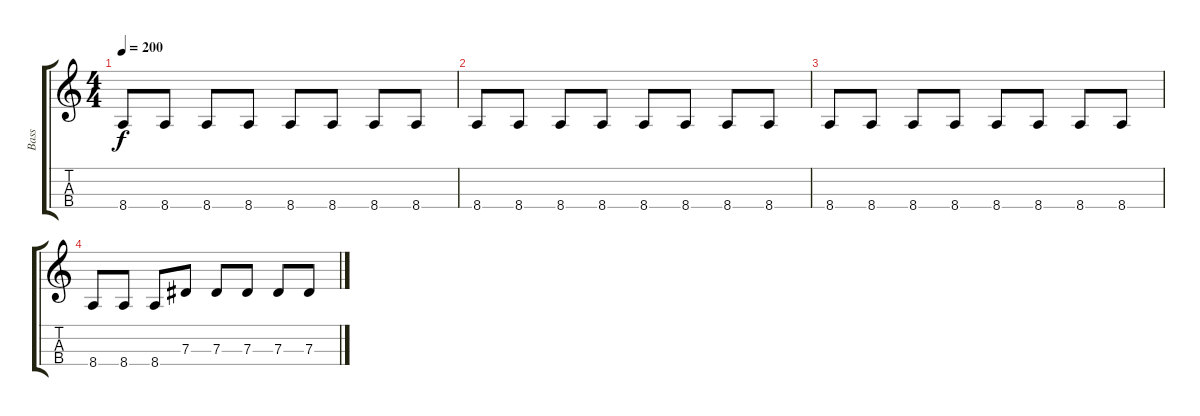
\track ("Bass" "Bass") {instrument electricbasspick}
\staff {score tabs}
\tuning (Gb3 Db3 Ab2 Db2) {hide}
\ts (4 4)
\tempo 200
\clef g2
\ks c
8.4.8{dy f} 8.4.8 8.4.8 8.4.8 8.4.8 8.4.8 8.4.8 8.4.8 |
8.4.8 8.4.8 8.4.8 8.4.8 8.4.8 8.4.8 8.4.8 8.4.8 |
8.4.8 8.4.8 8.4.8 8.4.8 8.4.8 8.4.8 8.4.8 8.4.8 |
8.4.8 8.4.8 8.4.8 7.3.8 7.3.8 7.3.8 7.3.8 7.3.8
